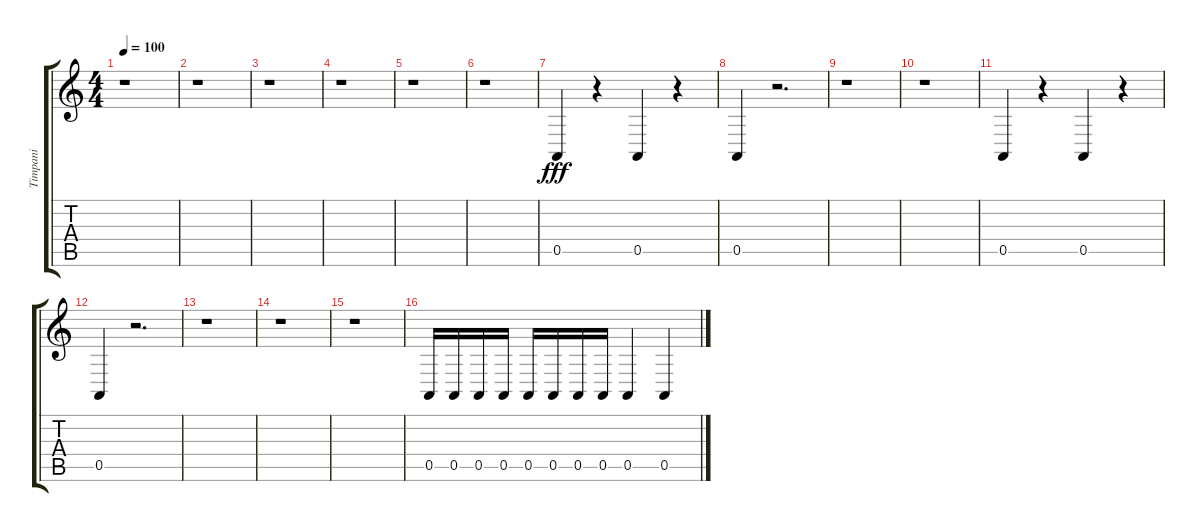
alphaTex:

\track ("Timpani" "Timpani") {instrument timpani}
\staff {score tabs}
\tuning (E4 B3 G3 D3 A2 E2) {hide}
\ts (4 4)
\tempo 100
\clef g2
\ks c
r.1{dy fff} |
r.1 |
r.1 |
r.1 |
r.1 |
r.1 |
0.5.4 r.4 0.5.4 r.4 |
0.5.4 r.2{d} |
r.1 |
r.1 |
0.5.4 r.4 0.5.4 r.4 |
0.5.4 r.2{d} |
r.1 |
r.1 |
r.1 |
0.5.16 0.5.16 0.5.16 0.5.16 0.5.16 0.5.16 0.5.16 0.5.16 0.5.4 0.5.4
